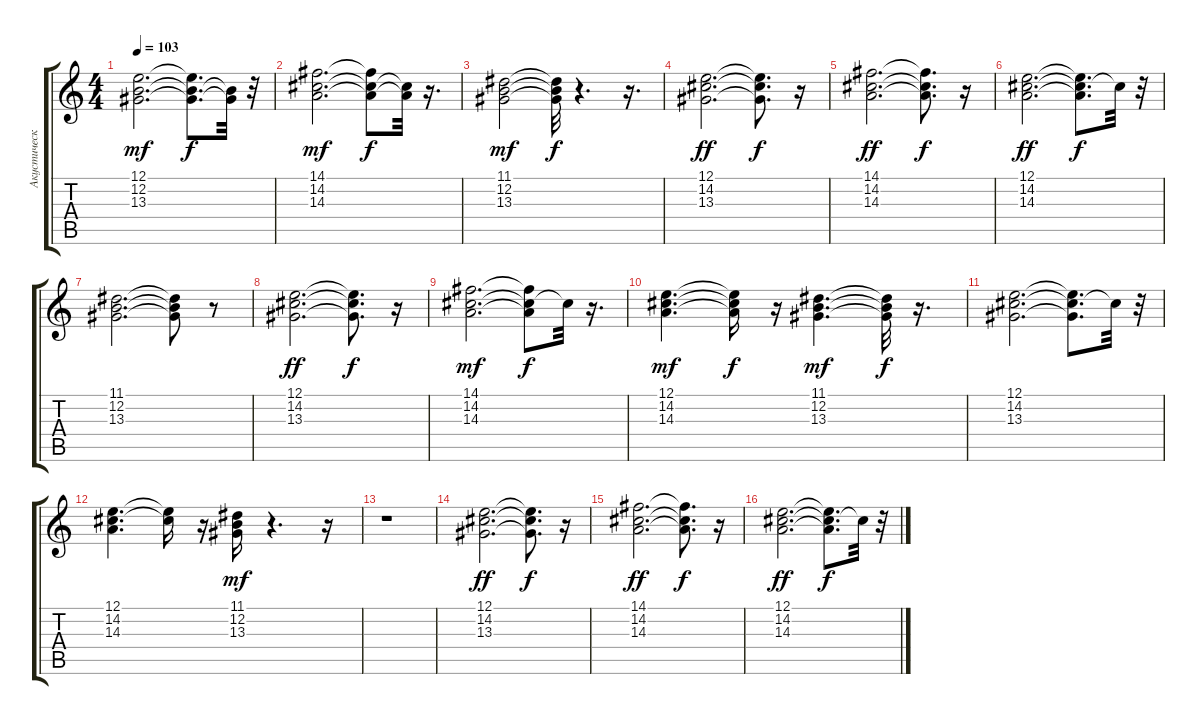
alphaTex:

\track ("Акустический Гранд Роял" "Акустическ") {instrument acousticgrandpiano}
\staff {score tabs}
\tuning (E4 B3 G3 D3 A2 E2) {hide}
\ts (4 4)
\tempo 103
\clef g2
\ks c
(12.1 12.2 13.3).2{d dy mf} (12.1{t} 12.2{t} 13.3{t}).8{d dy f} (12.2{t} 13.3{t}).32 r.32 |
(14.1 14.2 14.3).2{d dy mf} (14.1{t} 14.2{t} 14.3{t}).8{dy f} (14.2{t} 14.3{t}).32 r.16{d} |
(11.1 12.2 13.3).2{dy mf} (11.1{t} 12.2{t} 13.3{t}).32{dy f} r.4{d} r.16{d} |
(12.1 14.2 13.3).2{d dy ff} (12.1{t} 14.2{t} 13.3{t}).8{d dy f} r.16 |
(14.1 14.2 14.3).2{d dy ff} (14.1{t} 14.2{t} 14.3{t}).8{d dy f} r.16 |
(12.1 14.2 14.3).2{d dy ff} (12.1{t} 14.2{t} 14.3{t}).8{d dy f} 14.2{t}.32 r.32 |
(11.1 12.2 13.3).2{d} (11.1{t} 12.2{t} 13.3{t}).8 r.8 |
(12.1 14.2 13.3).2{d dy ff} (12.1{t} 14.2{t} 13.3{t}).8{d dy f} r.16 |
(14.1 14.2 14.3).2{d dy mf} (14.1{t} 14.2{t} 14.3{t}).8{dy f} 14.2{t}.32 r.16{d} |
(12.1 14.2 14.3).4{d dy mf} (12.1{t} 14.2{t} 14.3{t}).16{dy f} r.16 (11.1 12.2 13.3).4{d dy mf} (11.1{t} 12.2{t} 13.3{t}).32{dy f} r.16{d} |
(12.1 14.2 13.3).2{d} (12.1{t} 14.2{t} 13.3{t}).8{d} 14.2{t}.32 r.32 |
(12.1 14.2 14.3).4{d} (12.1{t} 14.2{t}).16 r.16 (11.1 12.2 13.3).16{dy mf} r.4{d} r.16 |
r.1 |
(12.1 14.2 13.3).2{d dy ff} (12.1{t} 14.2{t} 13.3{t}).8{d dy f} r.16 |
(14.1 14.2 14.3).2{d dy ff} (14.1{t} 14.2{t} 14.3{t}).8{d dy f} r.16 |
(12.1 14.2 14.3).2{d dy ff} (12.1{t} 14.2{t} 14.3{t}).8{d dy f} 14.2{t}.32 r.32
